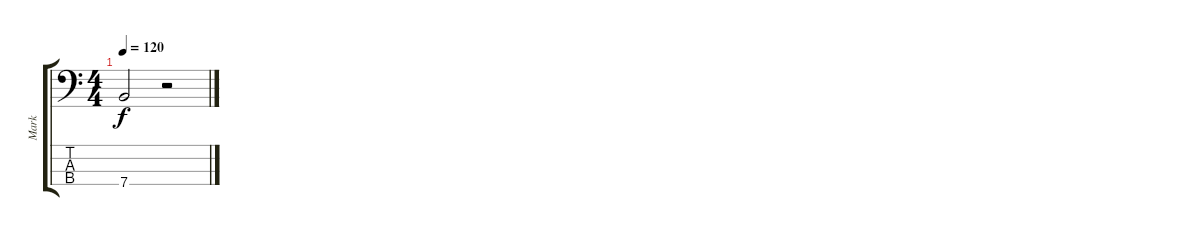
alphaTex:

\track ("Mark" "Mark") {instrument electricbasspick}
\staff {score tabs}
\tuning (G2 D2 A1 E1) {hide}
\ts (4 4)
\tempo 120
\clef f4
\ks c
7.4.2{dy f} r.2
